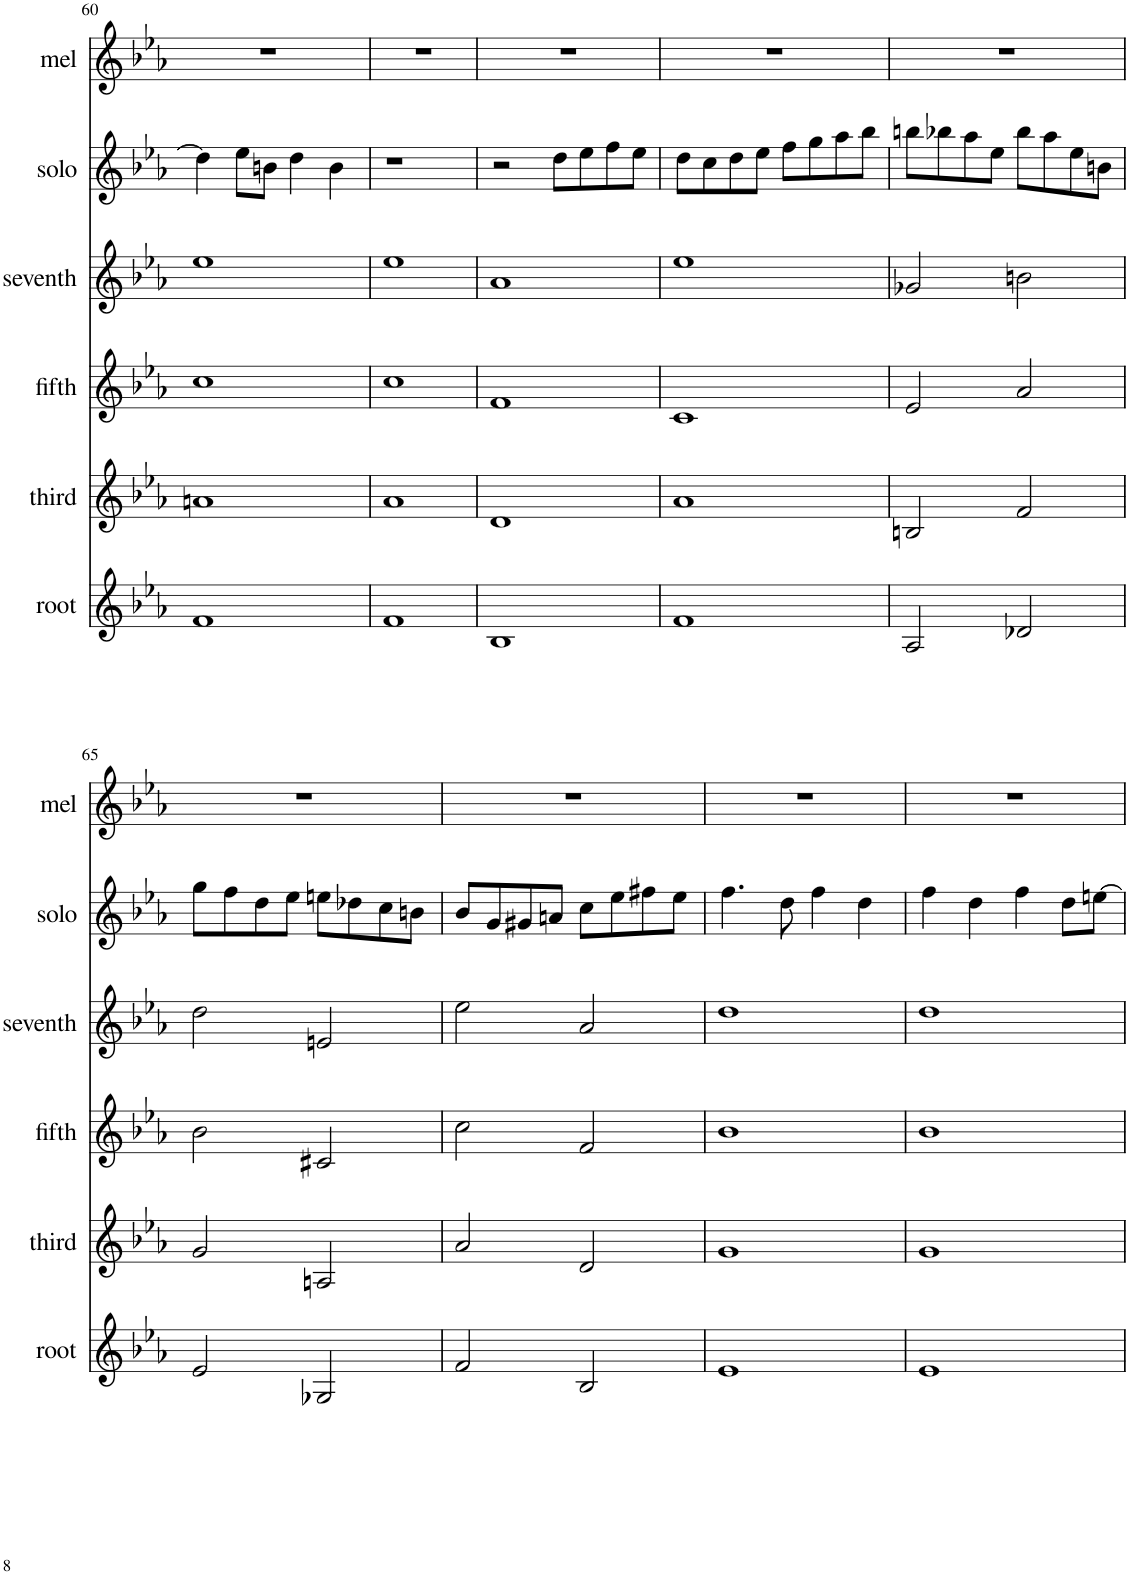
**kern	**kern	**kern	**kern	**kern	**kern
*part6	*part5	*part4	*part3	*part2	*part1
*staff6	*staff5	*staff4	*staff3	*staff2	*staff1
*I"root	*I"third	*I"fifth	*I"seventh	*I"solo	*I"mel
*I'root	*I'third	*I'fifth	*I'seventh	*I'solo	*I'mel
!!LO:PB:g=z
*clefG2	*clefG2	*clefG2	*clefG2	*clefG2	*clefG2
*k[b-e-a-]	*k[b-e-a-]	*k[b-e-a-]	*k[b-e-a-]	*k[b-e-a-]	*k[b-e-a-]
*M4/4	*M4/4	*M4/4	*M4/4	*M4/4	*M4/4
=60	=60	=60	=60	=60	=60
1f	1an	1cc	1ee-	4dd\]	1r
.	.	.	.	8ee-\L	.
.	.	.	.	8bn\J	.
.	.	.	.	4dd\	.
.	.	.	.	4b\	.
=61	=61	=61	=61	=61	=61
1f	1a-	1cc	1ee-	1r	1r
=62	=62	=62	=62	=62	=62
1B-	1d	1f	1a-	2r	1r
.	.	.	.	8dd\L	.
.	.	.	.	8ee-\	.
.	.	.	.	8ff\	.
.	.	.	.	8ee-\J	.
=63	=63	=63	=63	=63	=63
1f	1a-	1c	1ee-	8dd\L	1r
.	.	.	.	8cc\	.
.	.	.	.	8dd\	.
.	.	.	.	8ee-\J	.
.	.	.	.	8ff\L	.
.	.	.	.	8gg\	.
.	.	.	.	8aa-\	.
.	.	.	.	8bb-\J	.
=64	=64	=64	=64	=64	=64
2A-/	2Bn/	2e-/	2g-X/	8bbn\L	1r
.	.	.	.	8bb-X\	.
.	.	.	.	8aa-\	.
.	.	.	.	8ee-\J	.
2d-X/	2f/	2a-/	2bn\	8bb-\L	.
.	.	.	.	8aa-\	.
.	.	.	.	8ee-\	.
.	.	.	.	8bn\J	.
!!LO:LB:g=z
=65	=65	=65	=65	=65	=65
2e-/	2g/	2b-\	2dd\	8gg\L	1r
.	.	.	.	8ff\	.
.	.	.	.	8dd\	.
.	.	.	.	8ee-\J	.
2G-X/	2An/	2c#X/	2en/	8een\L	.
.	.	.	.	8dd-X\	.
.	.	.	.	8cc\	.
.	.	.	.	8bn\J	.
=66	=66	=66	=66	=66	=66
2f/	2a-/	2cc\	2ee-\	8b-/L	1r
.	.	.	.	8g/	.
.	.	.	.	8g#X/	.
.	.	.	.	8an/J	.
2B-/	2d/	2f/	2a-/	8cc\L	.
.	.	.	.	8ee-\	.
.	.	.	.	8ff#X\	.
.	.	.	.	8ee-\J	.
=67	=67	=67	=67	=67	=67
1e-	1g	1b-	1dd	4.ff\	1r
.	.	.	.	8dd\	.
.	.	.	.	4ff\	.
.	.	.	.	4dd\	.
=68	=68	=68	=68	=68	=68
1e-	1g	1b-	1dd	4ff\	1r
.	.	.	.	4dd\	.
.	.	.	.	4ff\	.
.	.	.	.	8dd\L	.
.	.	.	.	[8een\J	.
=	=	=	=	=	=
*-	*-	*-	*-	*-	*-
